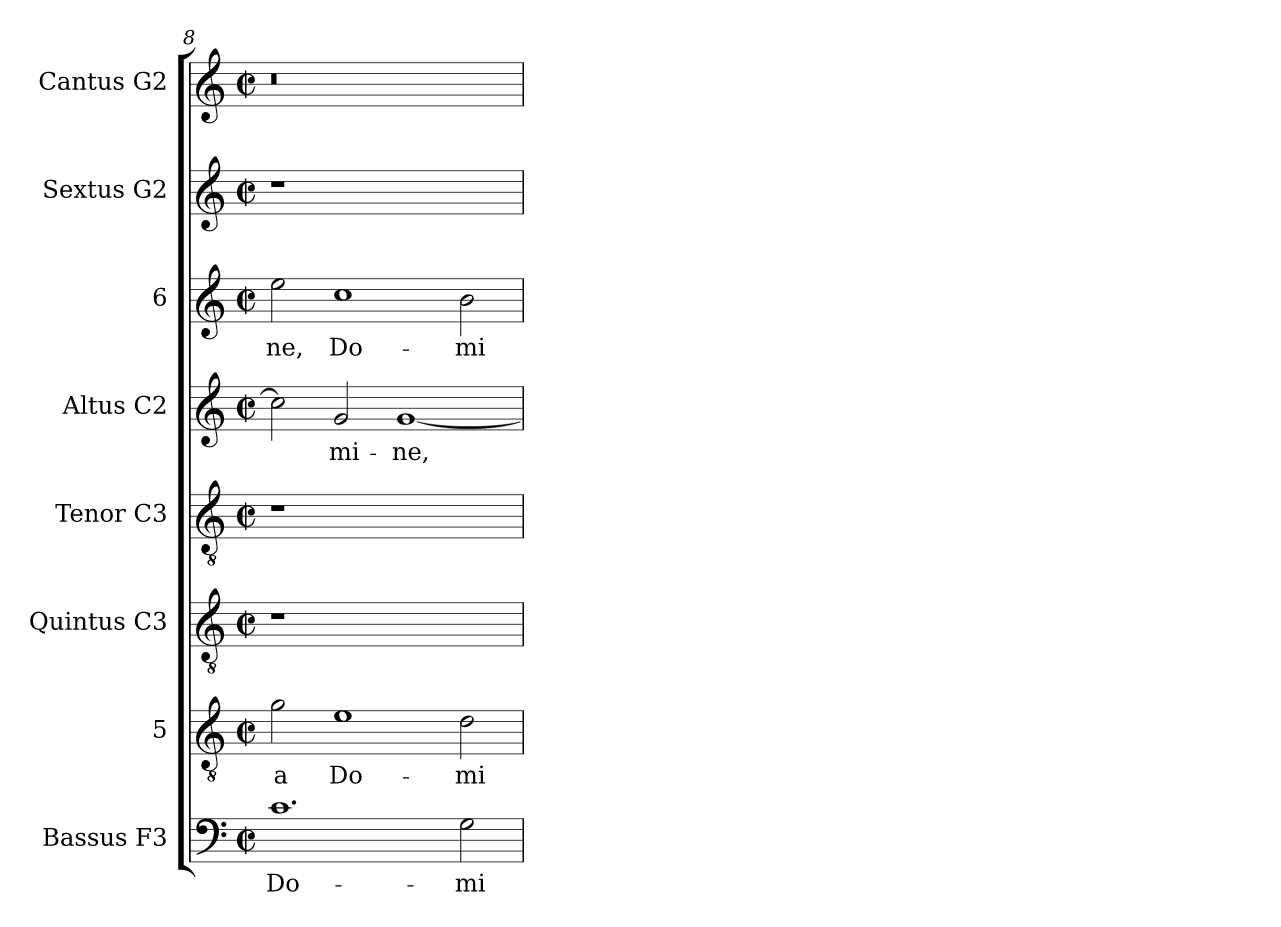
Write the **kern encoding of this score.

**kern	**text	**kern	**text	**kern	**kern	**kern	**text	**kern	**text	**kern	**kern
*part8	*part8	*part7	*part7	*part6	*part5	*part4	*part4	*part3	*part3	*part2	*part1
*staff8	*staff8	*staff7	*staff7	*staff6	*staff5	*staff4	*staff4	*staff3	*staff3	*staff2	*staff1
*I"Bassus  F3	*	*I"5	*	*I"Quintus  C3	*I"Tenor  C3	*I"Altus  C2	*	*I"6	*	*I"Sextus  G2	*I"Cantus  G2
*I'B	*	*	*	*	*I'T	*I'A	*	*	*	*	*I'C
*clefF4	*	*clefGv2	*	*clefGv2	*clefGv2	*clefG2	*	*clefG2	*	*clefG2	*clefG2
*k[]	*	*k[]	*	*k[]	*k[]	*k[]	*	*k[]	*	*k[]	*k[]
*C:	*	*C:	*	*C:	*C:	*C:	*	*C:	*	*C:	*C:
*M2/2	*	*M2/2	*	*M2/2	*M2/2	*M2/2	*	*M2/2	*	*M2/2	*M2/2
*met(c|)	*	*met(c|)	*	*met(c|)	*met(c|)	*met(c|)	*	*met(c|)	*	*met(c|)	*met(c|)
=8	=8	=8	=8	=8	=8	=8	=8	=8	=8	=8	=8
!	!LO:LY:b:cj	!	!LO:LY:b:cj	!	!	!	!LO:LY:b:cj	!	!LO:LY:b:cj	!	!
1.c	Do-	2g\	-a	1r	1r	2cc\]	--	2ee\	-ne,	1r	0r
!	!	!	!LO:LY:b:cj	!	!	!	!LO:LY:b:cj	!	!LO:LY:b:cj	!	!
.	.	1e	Do-	.	.	2g/	-mi-	1cc	Do-	.	.
!	!	!	!	!	!	!	!LO:LY:b:cj	!	!	!	!
.	.	.	.	1ryy	1ryy	[<1g	-ne,	.	.	1ryy	.
!	!LO:LY:b:cj	!	!LO:LY:b:cj	!	!	!	!	!	!LO:LY:b:cj	!	!
2G\	-mi-	2d\	-mi-	.	.	.	.	2b\	-mi-	.	.
=	=	=	=	=	=	=	=	=	=	=	=
*-	*-	*-	*-	*-	*-	*-	*-	*-	*-	*-	*-
